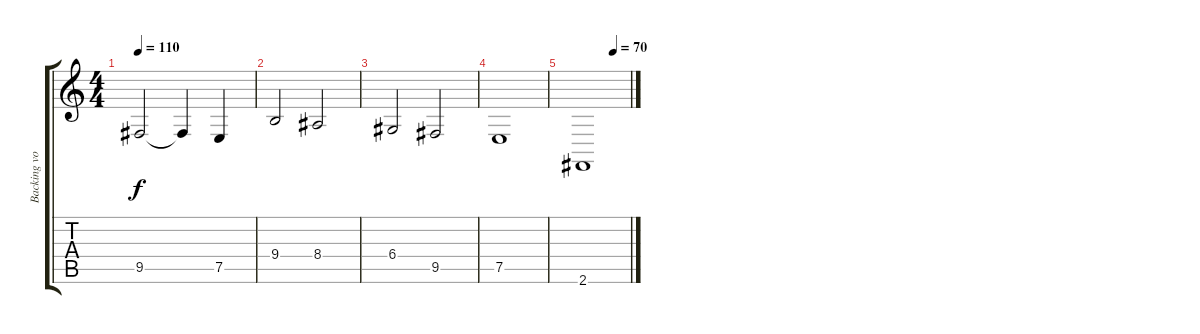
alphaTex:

\track ("Backing vocal" "Backing vo") {instrument voiceoohs}
\staff {score tabs}
\tuning (E4 B3 G3 D3 A2 E2) {hide}
\ts (4 4)
\tempo 110
\clef g2
\ks c
9.5.2{dy f} 9.5{t}.4 7.5.4 |
9.4.2 8.4.2 |
6.4.2 9.5.2 |
7.5.1 |
\tempo (70 0.65625)
2.6.1
